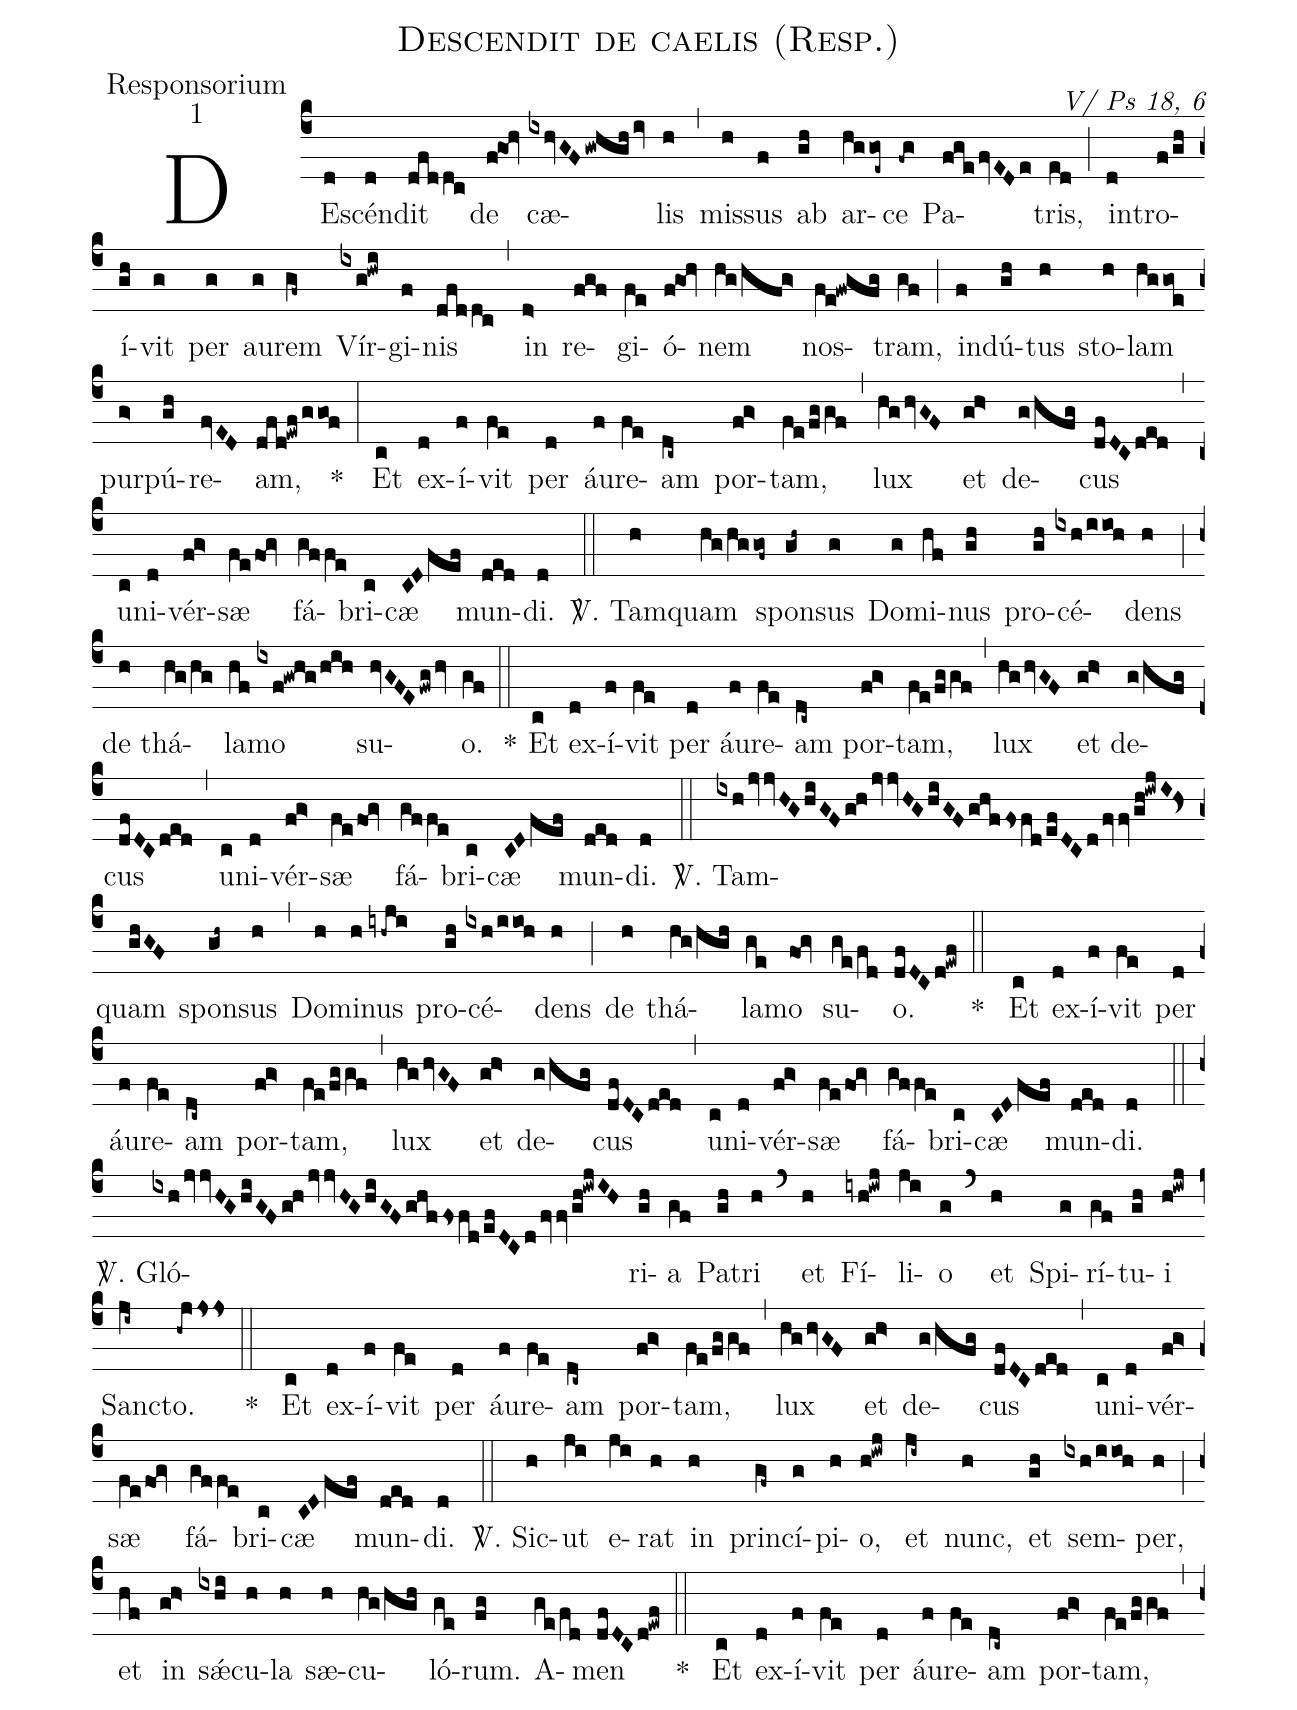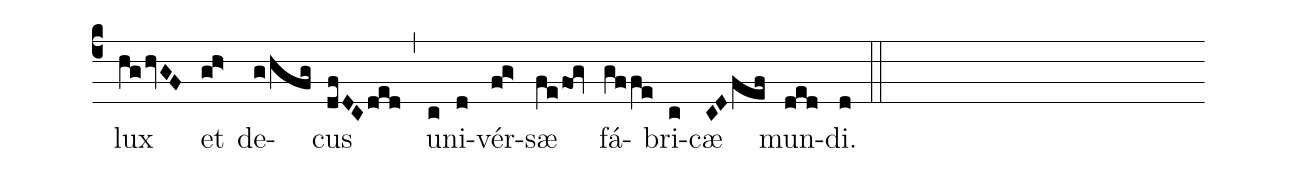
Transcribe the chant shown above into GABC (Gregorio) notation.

name:Descendit de caelis (Resp.);
office-part:Responsorium;
mode:1;
commentary:V/ Ps 18, 6;
%%
(c4)DE(d)scén(d)dit(dfddc) de(f!goh) cæ(ixhvGF/gwhgh/iv)lis(h) (,) mis(h)sus(f) ab(gh) ar(hggoe~)ce(-fg) Pa(fgefvEDe)tris,(ed) (;) in(d)tro(f/gh)í(gh)vit(g) per(g) au(g)rem(gf~) Vír(ixg!hwi)gi(f)nis(dfddc) (,) in(d>) re(fgf)gi(fe)ó(f!goh)nem(hg/hfg>) nos(fe!fwgfg)tram,(gf) (;) ind(f)ú(gh)tus(h) sto(h)lam(hggoe) pur(g>)pú(gh)re(fvED)am,(dfd!ewf/ggof) *(:) Et(c) ex(d)í(f)vit(fe) per(d) áu(f)re(fe)am(dc~) por(fg>)tam,(fe/fggf) (,) lux(hg/hvGF) et(gh>) de(g/hfg)cus(dfDCded) (,) u(c)ni(d)vér(fg>)sæ(fefog) fá(gffe)bri(c)cæ(CDfef) mun(ded)di.(d) (::)

<sp>V/</sp>. Tam(h)quam(hg/hggof~) spon(gh~)sus(g) Do(g)mi(hf)nus(gh) pro(gh)cé(ixh/iioh)dens(h) (;) de(h) thá(hg/hg)la(hf)mo(ixf!gwhg/hih) su(hvGFE/fwg/hv)o.(gf) (::)
*() Et(c) ex(d)í(f)vit(fe) per(d) áu(f)re(fe)am(dc~) por(fg>)tam,(fe/fggf) (,) lux(hg/hvGF) et(gh>) de(g/hfg)cus(dfDCded) (,) u(c)ni(d)vér(fg>)sæ(fefog) fá(gffe)bri(c)cæ(CDfef) mun(ded)di.(d) (::)

<sp>V/</sp>. Tam(ixh/jvjvHGhiGFg!hjvjvHGhiGFghffsfd/efDCdfvfv/gh!iwjI!Hs>)quam(ghGF) spon(gh~)sus(h) (,) Do(h)mi(h)nus(iy-hji) pro(gh)cé(ixh/iioh)dens(h) (;) de(h) thá(hg/hgh)la(ge)mo(fog) su(ge/fd)o.(dfDCd!ewf) (::)
*() Et(c) ex(d)í(f)vit(fe) per(d) áu(f)re(fe)am(dc~) por(fg>)tam,(fe/fggf) (,) lux(hg/hvGF) et(gh>) de(g/hfg)cus(dfDCded) (,) u(c)ni(d)vér(fg>)sæ(fefog) fá(gffe)bri(c)cæ(CDfef) mun(ded)di.(d) (::)
<sp>V/</sp>. Gló(ixh/jvjvHGhiGFg!hjvjvHGhiGFghffsfd/efDCd/fvfv/gh!iwjIH)ri(gh)a(gf) Pa(gh)tri(h) (`) et(h) Fí(iyh!iwj)li(ji)o(g) (`) et(h) Spi(g)rí(gf)tu(gh)i(h!iwj) Sanc(ji~)to.(-hjjss) (::)
*() Et(c) ex(d)í(f)vit(fe) per(d) áu(f)re(fe)am(dc~) por(fg>)tam,(fe/fggf) (,) lux(hg/hvGF) et(gh>) de(g/hfg)cus(dfDCded) (,) u(c)ni(d)vér(fg>)sæ(fefog) fá(gffe)bri(c)cæ(CDfef) mun(ded)di.(d) (::)

<sp>V/</sp>. Sic(h)ut(ji) e(ji)rat(h) in(h) prin(gf~)cí(g)pi(h)o,(h!iwj) et(ji~) nunc,(h) et(gh) sem(ixh/iioh)per,(h) (;) et(hf) in(gh>) sǽ(ixhi)cu(h)la(h) sæ(h)cu(hg/hgh)ló(ge)rum.(fg) A(ge/fd)men(dfDCd!ewf) (::)
*() Et(c) ex(d)í(f)vit(fe) per(d) áu(f)re(fe)am(dc~) por(fg>)tam,(fe/fggf) (,) lux(hg/hvGF) et(gh>) de(g/hfg)cus(dfDCded) (,) u(c)ni(d)vér(fg>)sæ(fefog) fá(gffe)bri(c)cæ(CDfef) mun(ded)di.(d) (::)
